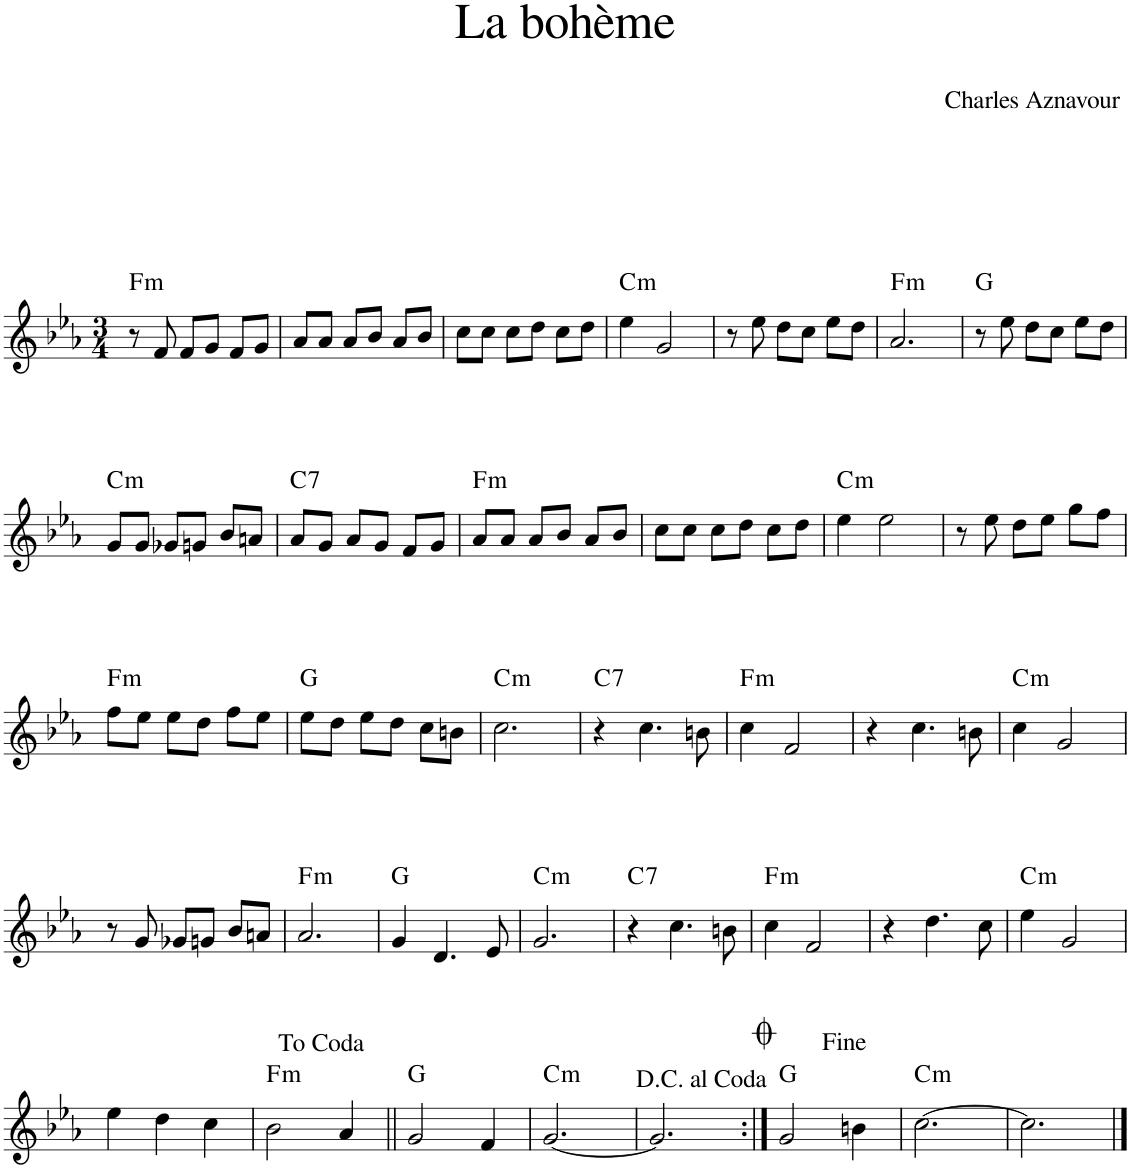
**kern	**harte
*part1	*part1
*staff1	*
*I"Piano	*
*I'Pno.	*
*clefG2	*
*k[b-e-a-]	*
*M3/4	*
=1	=1
!	!LO:H:kt=m
8r	F:min
8f/	.
8f/L	.
8g/J	.
8f/L	.
8g/J	.
=2	=2
8a-/L	.
8a-/J	.
8a-/L	.
8b-/J	.
8a-/L	.
8b-/J	.
=3	=3
8cc\L	.
8cc\J	.
8cc\L	.
8dd\J	.
8cc\L	.
8dd\J	.
=4	=4
!	!LO:H:kt=m
4ee-\	C:min
2g/	.
=5	=5
8r	.
8ee-\	.
8dd\L	.
8cc\J	.
8ee-\L	.
8dd\J	.
=6	=6
!	!LO:H:kt=m
2.a-/	F:min
=7	=7
8r	G:maj
8ee-\	.
8dd\L	.
8cc\J	.
8ee-\L	.
8dd\J	.
!!LO:LB:g=z
=8	=8
!	!LO:H:kt=m
8g/L	C:min
8g/J	.
8g-X/L	.
8gn/J	.
8b-/L	.
8an/J	.
=9	=9
!	!LO:H:kt=7
8a-/L	C:7
8g/J	.
8a-/L	.
8g/J	.
8f/L	.
8g/J	.
=10	=10
!	!LO:H:kt=m
8a-/L	F:min
8a-/J	.
8a-/L	.
8b-/J	.
8a-/L	.
8b-/J	.
=11	=11
8cc\L	.
8cc\J	.
8cc\L	.
8dd\J	.
8cc\L	.
8dd\J	.
=12	=12
!	!LO:H:kt=m
4ee-\	C:min
2ee-\	.
=13	=13
8r	.
8ee-\	.
8dd\L	.
8ee-\J	.
8gg\L	.
8ff\J	.
!!LO:LB:g=z
=14	=14
!	!LO:H:kt=m
8ff\L	F:min
8ee-\J	.
8ee-\L	.
8dd\J	.
8ff\L	.
8ee-\J	.
=15	=15
8ee-\L	G:maj
8dd\J	.
8ee-\L	.
8dd\J	.
8cc\L	.
8bn\J	.
=16	=16
!	!LO:H:kt=m
2.cc\	C:min
=17	=17
!	!LO:H:kt=7
4r	C:7
4.cc\	.
8bn\	.
=18	=18
!	!LO:H:kt=m
4cc\	F:min
2f/	.
=19	=19
4r	.
4.cc\	.
8bn\	.
=20	=20
!	!LO:H:kt=m
4cc\	C:min
2g/	.
!!LO:LB:g=z
=21	=21
8r	.
8g/	.
8g-X/L	.
8gn/J	.
8b-/L	.
8an/J	.
=22	=22
!	!LO:H:kt=m
2.a-/	F:min
=23	=23
4g/	G:maj
4.d/	.
8e-/	.
=24	=24
!	!LO:H:kt=m
2.g/	C:min
=25	=25
!	!LO:H:kt=7
4r	C:7
4.cc\	.
8bn\	.
=26	=26
!	!LO:H:kt=m
4cc\	F:min
2f/	.
=27	=27
4r	.
4.dd\	.
8cc\	.
=28	=28
!	!LO:H:kt=m
4ee-\	C:min
2g/	.
!!LO:LB:g=z
=29	=29
4ee-\	.
4dd\	.
4cc\	.
=30	=30
!	!LO:H:kt=m
2b-\	F:min
4a-/	.
=31||	=31||
2g/	G:maj
4f/	.
=32	=32
!	!LO:H:kt=m
[2.g/	C:min
=33	=33
2.g/]	.
=34:|!	=34:|!
2g/	G:maj
4bn\	.
=35	=35
!	!LO:H:kt=m
[2.cc\	C:min
=36	=36
2.cc\]	.
==	==
*-	*-
